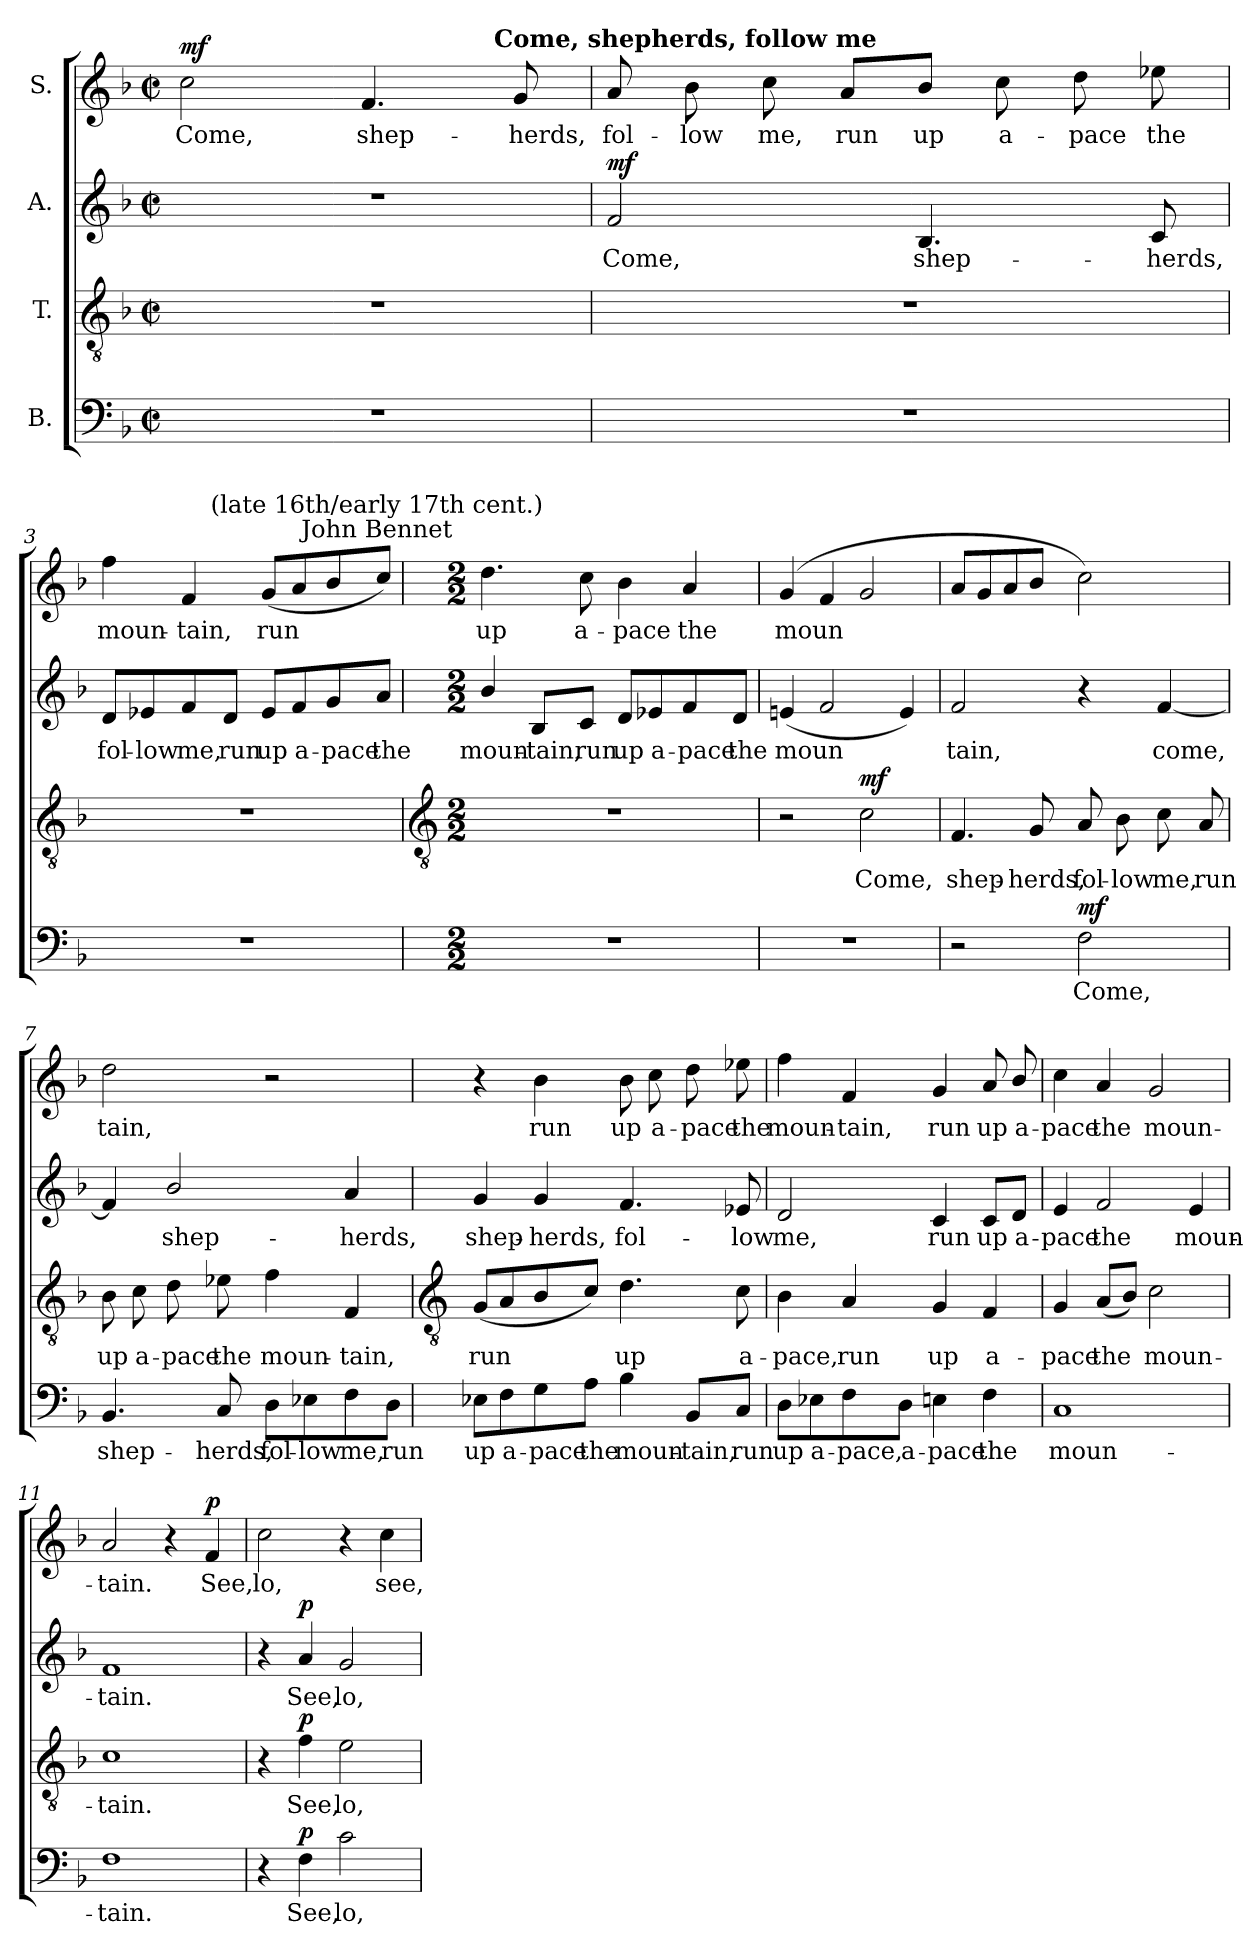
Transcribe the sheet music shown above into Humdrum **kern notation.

**kern	**text	**dynam	**kern	**text	**dynam	**kern	**text	**dynam	**kern	**text	**dynam
*part4	*part4	*part4	*part3	*part3	*part3	*part2	*part2	*part2	*part1	*part1	*part1
*staff4	*staff4	*staff4	*staff3	*staff3	*staff3	*staff2	*staff2	*staff2	*staff1	*staff1	*staff1
*I"B.	*	*	*I"T.	*	*	*I"A.	*	*	*I"S.	*	*
*clefF4	*	*	*clefGv2	*	*	*clefG2	*	*	*clefG2	*	*
*k[b-]	*	*	*k[b-]	*	*	*k[b-]	*	*	*k[b-]	*	*
*F:	*	*	*F:	*	*	*F:	*	*	*F:	*	*
*M2/2	*	*	*M2/2	*	*	*M2/2	*	*	*M2/2	*	*
*met(c|)	*	*	*met(c|)	*	*	*met(c|)	*	*	*met(c|)	*	*
=1	=1	=1	=1	=1	=1	=1	=1	=1	=1	=1	=1
!	!	!	!	!	!	!	!	!	!	!LO:LY:b	!LO:DY:b
1r	.	.	1r	.	.	1r	.	.	2cc	Come,	mf
!	!	!	!	!	!	!	!	!	!	!LO:LY:b	!
.	.	.	.	.	.	.	.	.	4.f	shep-	.
!	!	!	!	!	!	!	!	!	!	!LO:LY:b	!
.	.	.	.	.	.	.	.	.	8g	-herds,	.
=2	=2	=2	=2	=2	=2	=2	=2	=2	=2	=2	=2
!	!	!	!	!	!	!	!LO:LY:b	!LO:DY:a	!	!LO:LY:b	!
1r	.	.	1r	.	.	2f	Come,	mf	8a	fol-	.
!	!	!	!	!	!	!	!	!	!LO:TX:a:B:cj:t=Come, shepherds, follow me	!	!
!	!	!	!	!	!	!	!	!	!	!LO:LY:b	!
.	.	.	.	.	.	.	.	.	8b-	-low	.
!	!	!	!	!	!	!	!	!	!	!LO:LY:b	!
.	.	.	.	.	.	.	.	.	8cc	me,	.
!	!	!	!	!	!	!	!	!	!	!LO:LY:b	!
.	.	.	.	.	.	.	.	.	8aL	run	.
!	!	!	!	!	!	!	!LO:LY:b	!	!	!LO:LY:b	!
.	.	.	.	.	.	4.B-	shep-	.	8b-J	up	.
!	!	!	!	!	!	!	!	!	!	!LO:LY:b	!
.	.	.	.	.	.	.	.	.	8cc	a-	.
!	!	!	!	!	!	!	!	!	!	!LO:LY:b	!
.	.	.	.	.	.	.	.	.	8dd	-pace	.
!	!	!	!	!	!	!	!LO:LY:b	!	!	!LO:LY:b	!
.	.	.	.	.	.	8c	-herds,	.	8ee-X	the	.
=3	=3	=3	=3	=3	=3	=3	=3	=3	=3	=3	=3
!	!	!	!	!	!	!	!LO:LY:b	!	!	!LO:LY:b	!
1r	.	.	1r	.	.	8d/L	fol-	.	4ff	moun-	.
!	!	!	!	!	!	!	!LO:LY:b	!	!	!	!
.	.	.	.	.	.	8e-X/	-low	.	.	.	.
!	!	!	!	!	!	!	!LO:LY:b	!	!	!LO:LY:b	!
.	.	.	.	.	.	8f/	me,	.	4f	-tain,	.
!	!	!	!	!	!	!	!LO:LY:b	!	!	!	!
.	.	.	.	.	.	8d/J	run	.	.	.	.
!	!	!	!	!	!	!	!LO:LY:b	!	!	!LO:LY:b	!
.	.	.	.	.	.	8e-/L	up	.	(<8gL	run	.
!	!	!	!	!	!	!	!LO:LY:b	!	!	!	!
.	.	.	.	.	.	8f/	a-	.	8a	.	.
!	!	!	!	!	!	!	!LO:LY:b	!	!	!	!
.	.	.	.	.	.	8g/	-pace	.	8b-	.	.
!	!	!	!	!	!	!	!	!	!LO:TX:a:cj:t=John Bennet	!	!
!	!	!	!	!	!	!	!	!	!LO:TX:a:cj:t=(late 16th/early 17th cent.)	!	!
!	!	!	!	!	!	!	!LO:LY:b	!	!	!	!
.	.	.	.	.	.	8a/J	the	.	8ccJ)	.	.
!!LO:LB:g=z
=4	=4	=4	=4	=4	=4	=4	=4	=4	=4	=4	=4
*	*	*	*clefGv2	*	*	*	*	*	*	*	*
*M2/2	*	*	*M2/2	*	*	*M2/2	*	*	*M2/2	*	*
!	!	!	!	!	!	!	!LO:LY:b	!	!	!LO:LY:b	!
1r	.	.	1r	.	.	4b-/	moun-	.	4.dd	up	.
!	!	!	!	!	!	!	!LO:LY:b	!	!	!	!
.	.	.	.	.	.	8B-/L	-tain,	.	.	.	.
!	!	!	!	!	!	!	!LO:LY:b	!	!	!LO:LY:b	!
.	.	.	.	.	.	8c/J	run	.	8cc	a-	.
!	!	!	!	!	!	!	!LO:LY:b	!	!	!LO:LY:b	!
.	.	.	.	.	.	8d/L	up	.	4b-	-pace	.
!	!	!	!	!	!	!	!LO:LY:b	!	!	!	!
.	.	.	.	.	.	8e-X/	a-	.	.	.	.
!	!	!	!	!	!	!	!LO:LY:b	!	!	!LO:LY:b	!
.	.	.	.	.	.	8f/	-pace	.	4a	the	.
!	!	!	!	!	!	!	!LO:LY:b	!	!	!	!
.	.	.	.	.	.	8d/J	the	.	.	.	.
=5	=5	=5	=5	=5	=5	=5	=5	=5	=5	=5	=5
!	!	!	!	!	!	!	!LO:LY:b	!	!	!LO:LY:b	!
1r	.	.	2r	.	.	(<4en	moun	.	(<4g	moun	.
.	.	.	.	.	.	2f	.	.	4f	.	.
!	!	!	!	!LO:LY:b	!LO:DY:a	!	!	!	!	!	!
.	.	.	2c	Come,	mf	.	.	.	2g	.	.
.	.	.	.	.	.	4e)	.	.	.	.	.
=6	=6	=6	=6	=6	=6	=6	=6	=6	=6	=6	=6
!	!	!	!	!LO:LY:b	!	!	!LO:LY:b	!	!	!	!
2r	.	.	4.F	shep-	.	2f	tain,	.	8aL	.	.
.	.	.	.	.	.	.	.	.	8g	.	.
.	.	.	.	.	.	.	.	.	8a	.	.
!	!	!	!	!LO:LY:b	!	!	!	!	!	!	!
.	.	.	8G	-herds,	.	.	.	.	8b-J	.	.
!	!LO:LY:b	!LO:DY:b	!	!LO:LY:b	!	!	!	!	!	!	!
2F	Come,	mf	8A	fol-	.	4r	.	.	2cc)	.	.
!	!	!	!	!LO:LY:b	!	!	!	!	!	!	!
.	.	.	8B-	-low	.	.	.	.	.	.	.
!	!	!	!	!LO:LY:b	!	!	!LO:LY:b	!	!	!	!
.	.	.	8c	me,	.	[4f	come,	.	.	.	.
!	!	!	!	!LO:LY:b	!	!	!	!	!	!	!
.	.	.	8A	run	.	.	.	.	.	.	.
=7	=7	=7	=7	=7	=7	=7	=7	=7	=7	=7	=7
!	!LO:LY:b	!	!	!LO:LY:b	!	!	!	!	!	!LO:LY:b	!
4.BB-	shep-	.	8B-	up	.	4f]	.	.	2dd	tain,	.
!	!	!	!	!LO:LY:b	!	!	!	!	!	!	!
.	.	.	8c	a-	.	.	.	.	.	.	.
!	!	!	!	!LO:LY:b	!	!	!LO:LY:b	!	!	!	!
.	.	.	8d	-pace	.	2b-/	shep-	.	.	.	.
!	!LO:LY:b	!	!	!LO:LY:b	!	!	!	!	!	!	!
8C	-herds,	.	8e-X	the	.	.	.	.	.	.	.
!	!LO:LY:b	!	!	!LO:LY:b	!	!	!	!	!	!	!
8D\L	fol-	.	4f	moun-	.	.	.	.	2r	.	.
!	!LO:LY:b	!	!	!	!	!	!	!	!	!	!
8E-X\	-low	.	.	.	.	.	.	.	.	.	.
!	!LO:LY:b	!	!	!LO:LY:b	!	!	!LO:LY:b	!	!	!	!
8F\	me,	.	4F	-tain,	.	4a	-herds,	.	.	.	.
!	!LO:LY:b	!	!	!	!	!	!	!	!	!	!
8D\J	run	.	.	.	.	.	.	.	.	.	.
!!LO:LB:g=z
=8	=8	=8	=8	=8	=8	=8	=8	=8	=8	=8	=8
*	*	*	*clefGv2	*	*	*	*	*	*	*	*
!	!LO:LY:b	!	!	!LO:LY:b	!	!	!LO:LY:b	!	!	!	!
8E-X\L	up	.	(<8GL	run	.	4g	shep-	.	4r	.	.
!	!LO:LY:b	!	!	!	!	!	!	!	!	!	!
8F\	a-	.	8A	.	.	.	.	.	.	.	.
!	!LO:LY:b	!	!	!	!	!	!LO:LY:b	!	!	!LO:LY:b	!
8G\	-pace	.	8B-	.	.	4g	-herds,	.	4b-	run	.
!	!LO:LY:b	!	!	!	!	!	!	!	!	!	!
8A\J	the	.	8cJ)	.	.	.	.	.	.	.	.
!	!LO:LY:b	!	!	!LO:LY:b	!	!	!LO:LY:b	!	!	!LO:LY:b	!
4B-	moun-	.	4.d	up	.	4.f	fol-	.	8b-	up	.
!	!	!	!	!	!	!	!	!	!	!LO:LY:b	!
.	.	.	.	.	.	.	.	.	8cc	a-	.
!	!LO:LY:b	!	!	!	!	!	!	!	!	!LO:LY:b	!
8BB-/L	-tain,	.	.	.	.	.	.	.	8dd	-pace	.
!	!LO:LY:b	!	!	!LO:LY:b	!	!	!LO:LY:b	!	!	!LO:LY:b	!
8C/J	run	.	8c	a-	.	8e-X	-low	.	8ee-X	the	.
=9	=9	=9	=9	=9	=9	=9	=9	=9	=9	=9	=9
!	!LO:LY:b	!	!	!LO:LY:b	!	!	!LO:LY:b	!	!	!LO:LY:b	!
8D\L	up	.	4B-	-pace,	.	2d	me,	.	4ff	moun-	.
!	!LO:LY:b	!	!	!	!	!	!	!	!	!	!
8E-X\	a-	.	.	.	.	.	.	.	.	.	.
!	!LO:LY:b	!	!	!LO:LY:b	!	!	!	!	!	!LO:LY:b	!
8F\	-pace,	.	4A	run	.	.	.	.	4f	-tain,	.
!	!LO:LY:b	!	!	!	!	!	!	!	!	!	!
8D\J	a-	.	.	.	.	.	.	.	.	.	.
!	!LO:LY:b	!	!	!LO:LY:b	!	!	!LO:LY:b	!	!	!LO:LY:b	!
4En	-pace	.	4G	up	.	4c	run	.	4g	run	.
!	!LO:LY:b	!	!	!LO:LY:b	!	!	!LO:LY:b	!	!	!LO:LY:b	!
4F	the	.	4F	a-	.	8c/L	up	.	8a	up	.
!	!	!	!	!	!	!	!LO:LY:b	!	!	!LO:LY:b	!
.	.	.	.	.	.	8d/J	a-	.	8b-/	a-	.
=10	=10	=10	=10	=10	=10	=10	=10	=10	=10	=10	=10
!	!LO:LY:b	!	!	!LO:LY:b	!	!	!LO:LY:b	!	!	!LO:LY:b	!
1C	moun-	.	4G	-pace	.	4e	-pace	.	4cc	-pace	.
!	!	!	!	!LO:LY:b	!	!	!LO:LY:b	!	!	!LO:LY:b	!
.	.	.	(<8AL	the	.	2f	the	.	4a	the	.
.	.	.	8B-J)	.	.	.	.	.	.	.	.
!	!	!	!	!LO:LY:b	!	!	!	!	!	!LO:LY:b	!
.	.	.	2c	moun-	.	.	.	.	2g	moun-	.
!	!	!	!	!	!	!	!LO:LY:b	!	!	!	!
.	.	.	.	.	.	4e	moun-	.	.	.	.
=11	=11	=11	=11	=11	=11	=11	=11	=11	=11	=11	=11
!	!LO:LY:b	!	!	!LO:LY:b	!	!	!LO:LY:b	!	!	!LO:LY:b	!
1F	-tain.	.	1c	-tain.	.	1f	-tain.	.	2a	-tain.	.
.	.	.	.	.	.	.	.	.	4r	.	.
!	!	!	!	!	!	!	!	!	!	!LO:LY:b	!LO:DY:b
.	.	.	.	.	.	.	.	.	4f	See,	p
=12	=12	=12	=12	=12	=12	=12	=12	=12	=12	=12	=12
!	!	!	!	!	!	!	!	!	!	!LO:LY:b	!
4r	.	.	4r	.	.	4r	.	.	2cc	lo,	.
!	!LO:LY:b	!LO:DY:a	!	!LO:LY:b	!LO:DY:a	!	!LO:LY:b	!LO:DY:a	!	!	!
4F	See,	p	4f	See,	p	4a	See,	p	.	.	.
!	!LO:LY:b	!	!	!LO:LY:b	!	!	!LO:LY:b	!	!	!	!
2c	lo,	.	2e	lo,	.	2g	lo,	.	4r	.	.
!	!	!	!	!	!	!	!	!	!	!LO:LY:b	!
.	.	.	.	.	.	.	.	.	4cc	see,	.
=	=	=	=	=	=	=	=	=	=	=	=
*-	*-	*-	*-	*-	*-	*-	*-	*-	*-	*-	*-
